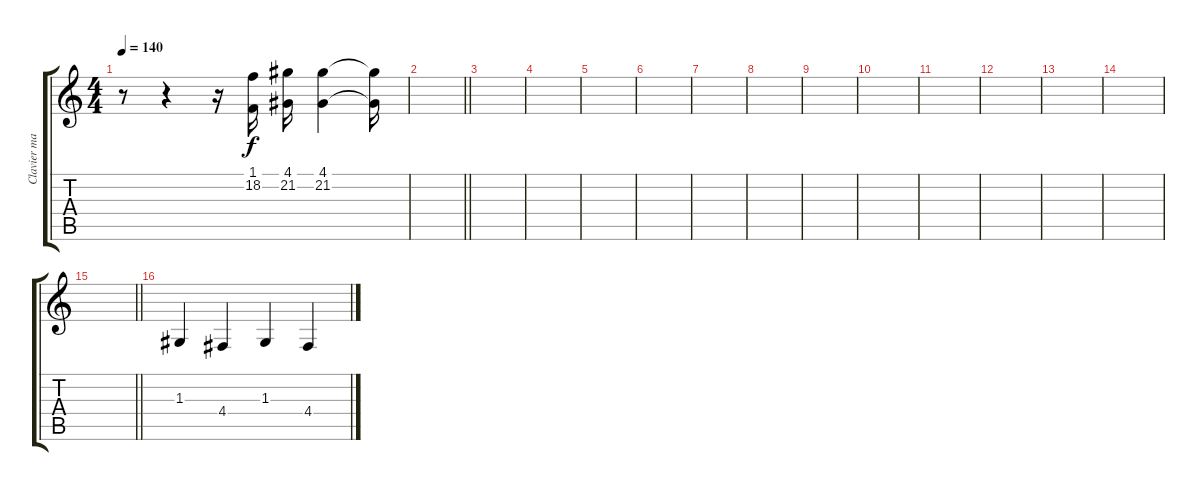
\track ("Clavier main gauche 2" "Clavier ma") {instrument stringensemble1}
\staff {score tabs}
\tuning (E4 B3 G3 D3 A2 E2) {hide}
\ts (4 4)
\tempo 140
\clef g2
\ks c
r.8{dy f} r.4 r.16 (1.1 18.2).16 (4.1 21.2).16 (4.1 21.2).4 (4.1{t} 21.2{t}).16 |
\barLineRight lightlight
|
|
|
|
|
|
|
|
|
|
|
|
|
\barLineRight lightlight
|
1.3.4{volume 15} 4.4.4 1.3.4 4.4.4
